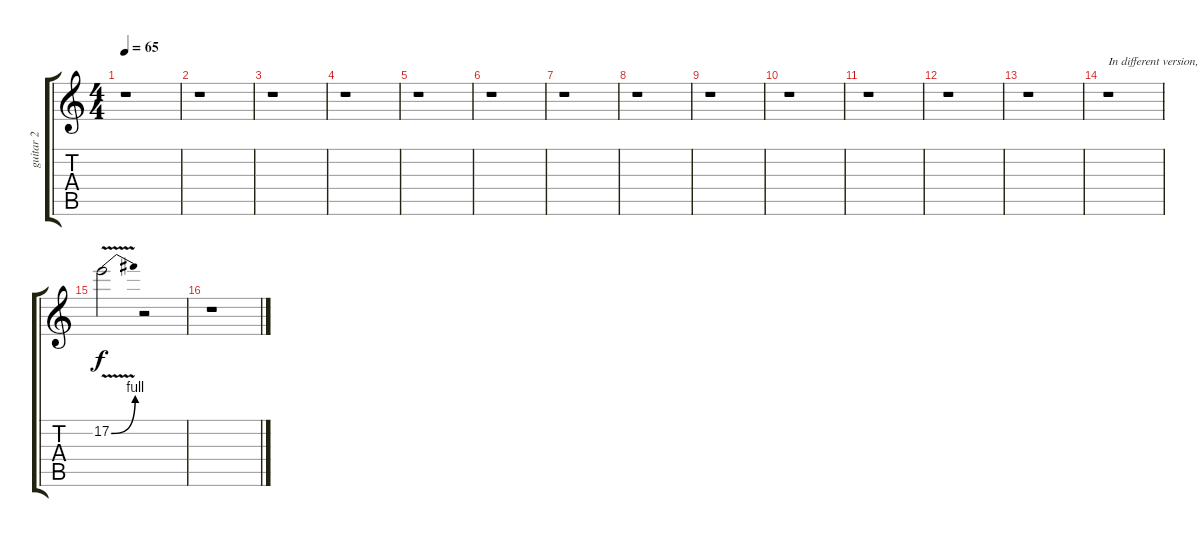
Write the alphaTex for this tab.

\track ("guitar 2" "guitar 2") {instrument distortionguitar}
\staff {score tabs}
\tuning (E4 B3 G3 D3 A2 E2) {hide}
\ts (4 4)
\tempo 65
\clef g2
\ks c
r.1{dy f} |
r.1 |
r.1 |
r.1 |
r.1 |
r.1 |
r.1 |
r.1 |
r.1 |
r.1 |
r.1 |
r.1 |
r.1 |
r.1{txt "In different version, there are this small riff"} |
17.2{be (bend 0 0 60 4) v}.2 r.2 |
r.1
